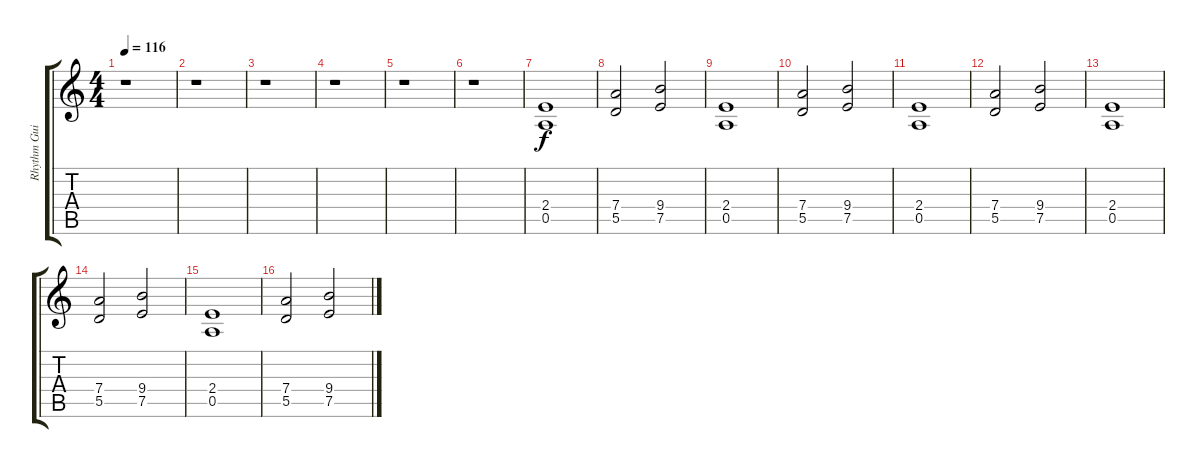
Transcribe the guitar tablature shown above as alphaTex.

\track ("Rhythm Guitar" "Rhythm Gui") {instrument distortionguitar}
\staff {score tabs}
\tuning (E4 B3 G3 D3 A2 E2) {hide}
\ts (4 4)
\tempo 116
\clef g2
\ks c
r.1{dy f} |
r.1 |
r.1 |
r.1 |
r.1 |
r.1 |
(2.4 0.5).1 |
(7.4 5.5).2 (9.4 7.5).2 |
(2.4 0.5).1 |
(7.4 5.5).2 (9.4 7.5).2 |
(2.4 0.5).1 |
(7.4 5.5).2 (9.4 7.5).2 |
(2.4 0.5).1 |
(7.4 5.5).2 (9.4 7.5).2 |
(2.4 0.5).1 |
(7.4 5.5).2 (9.4 7.5).2
